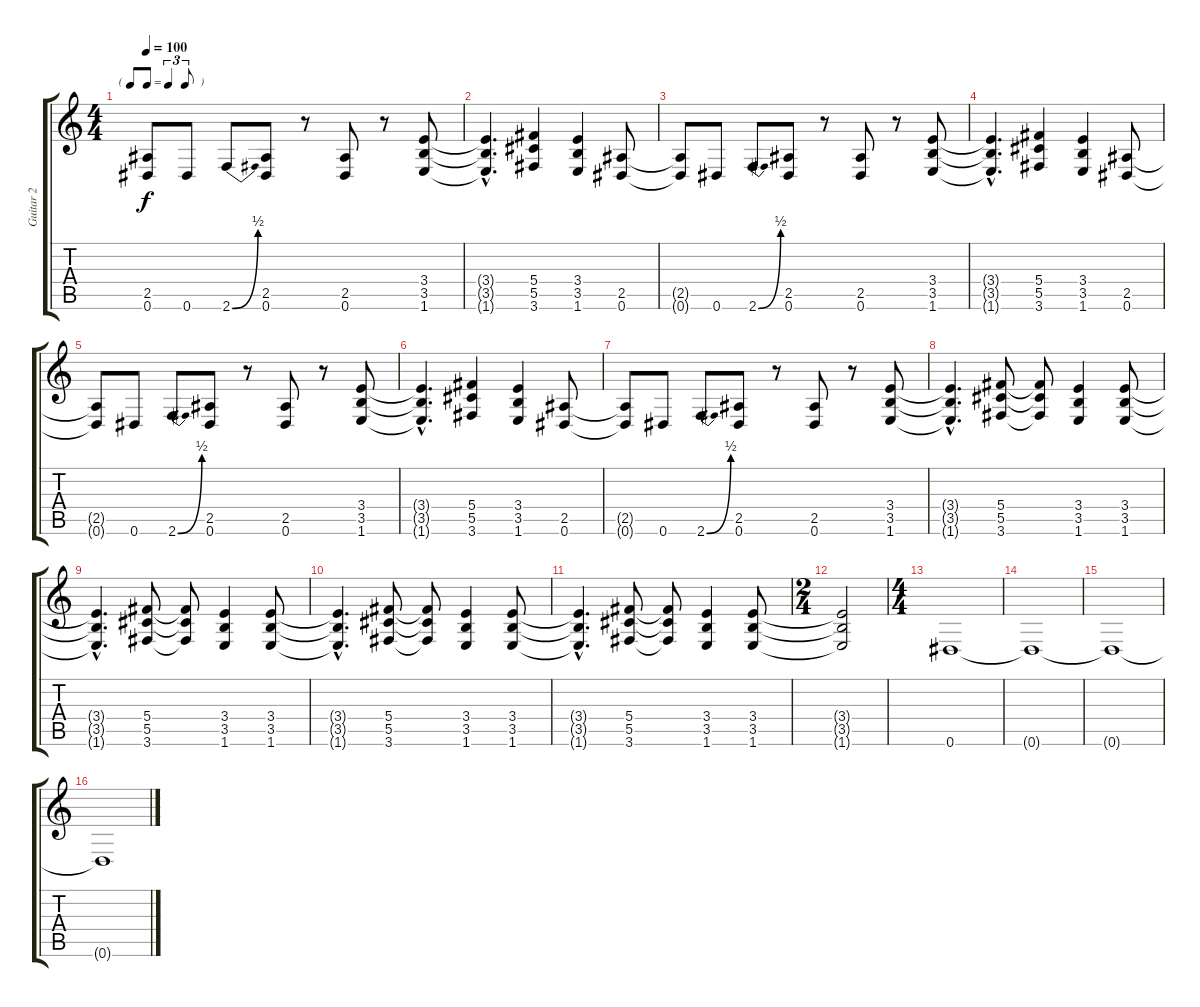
\track ("Guitar 2" "Guitar 2") {instrument distortionguitar}
\staff {score tabs}
\tuning (Eb4 Bb3 Gb3 Db3 Ab2 Eb2) {hide}
\ts (4 4)
\tf triplet8th
\tempo 100
\clef g2
\ks c
(2.5{t} 0.6{t}).8{dy f} 0.6.8 2.6{be (bend 0 0 60 2)}.8 (2.5 0.6).8 r.8 (2.5 0.6).8 r.8 (3.4 3.5 1.6).8 |
(3.4{hac t} 3.5{hac t} 1.6{hac t}).4{d} (5.4 5.5 3.6).4 (3.4 3.5 1.6).4 (2.5 0.6).8 |
(2.5{t} 0.6{t}).8 0.6.8 2.6{be (bend 0 0 60 2)}.8 (2.5 0.6).8 r.8 (2.5 0.6).8 r.8 (3.4 3.5 1.6).8 |
(3.4{hac t} 3.5{hac t} 1.6{hac t}).4{d} (5.4 5.5 3.6).4 (3.4 3.5 1.6).4 (2.5 0.6).8 |
(2.5{t} 0.6{t}).8 0.6.8 2.6{be (bend 0 0 60 2)}.8 (2.5 0.6).8 r.8 (2.5 0.6).8 r.8 (3.4 3.5 1.6).8 |
(3.4{hac t} 3.5{hac t} 1.6{hac t}).4{d} (5.4 5.5 3.6).4 (3.4 3.5 1.6).4 (2.5 0.6).8 |
(2.5{t} 0.6{t}).8 0.6.8 2.6{be (bend 0 0 60 2)}.8 (2.5 0.6).8 r.8 (2.5 0.6).8 r.8 (3.4 3.5 1.6).8 |
(3.4{hac t} 3.5{hac t} 1.6{hac t}).4{d} (5.4 5.5 3.6).8 (5.4{t} 5.5{t} 3.6{t}).8 (3.4 3.5 1.6).4 (3.4 3.5 1.6).8 |
(3.4{hac t} 3.5{hac t} 1.6{hac t}).4{d} (5.4 5.5 3.6).8 (5.4{t} 5.5{t} 3.6{t}).8 (3.4 3.5 1.6).4 (3.4 3.5 1.6).8 |
(3.4{hac t} 3.5{hac t} 1.6{hac t}).4{d} (5.4 5.5 3.6).8 (5.4{t} 5.5{t} 3.6{t}).8 (3.4 3.5 1.6).4 (3.4 3.5 1.6).8 |
(3.4{hac t} 3.5{hac t} 1.6{hac t}).4{d} (5.4 5.5 3.6).8 (5.4{t} 5.5{t} 3.6{t}).8 (3.4 3.5 1.6).4 (3.4 3.5 1.6).8 |
\ts (2 4)
(3.4{t} 3.5{t} 1.6{t}).2 |
\ts (4 4)
0.6.1 |
0.6{t}.1 |
0.6{t}.1 |
0.6{t}.1
